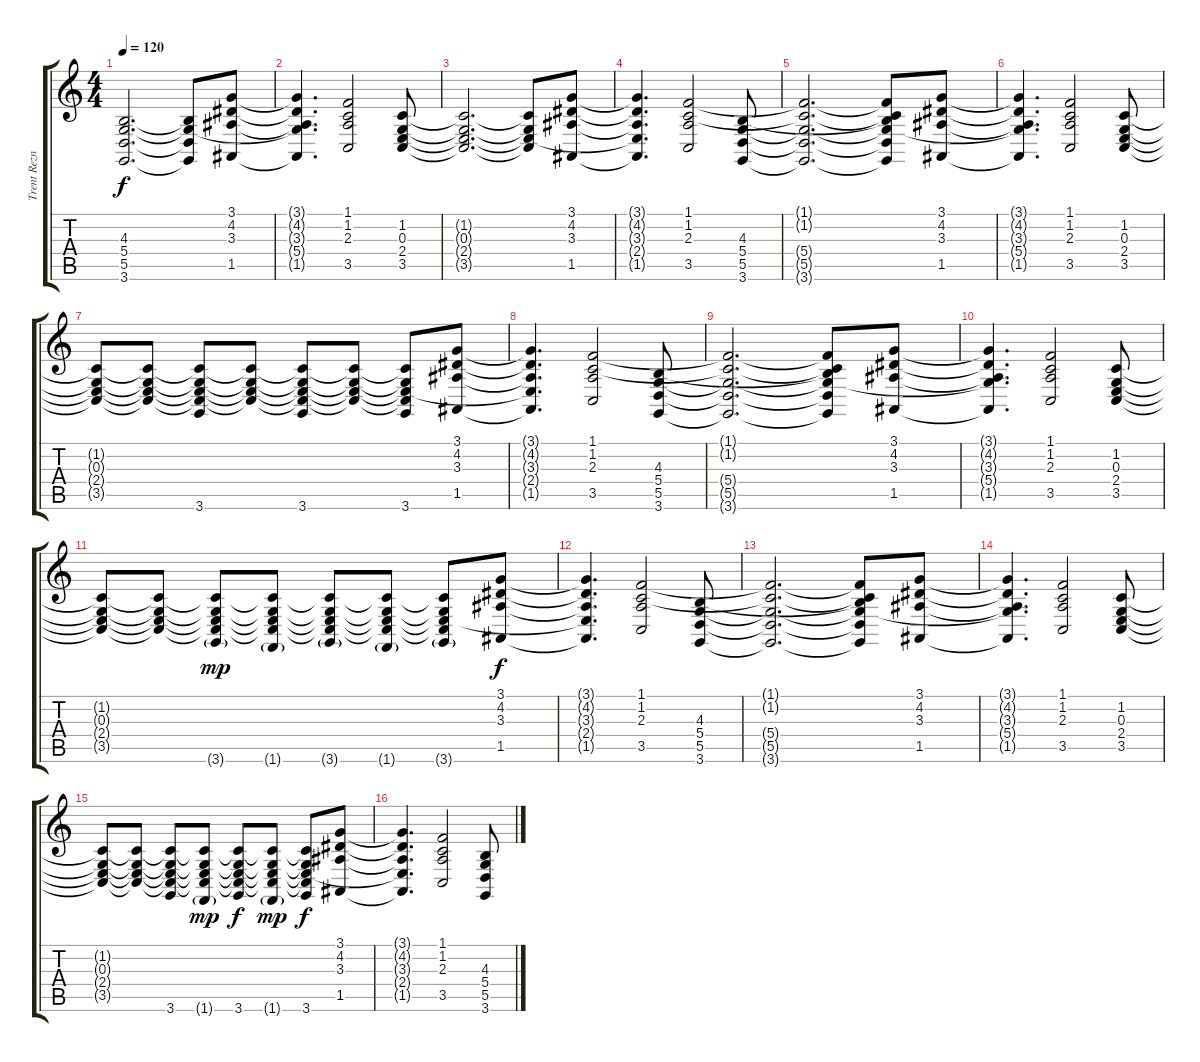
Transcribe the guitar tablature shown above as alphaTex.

\track ("Trent Reznor" "Trent Rezn") {instrument brightacousticpiano}
\staff {score tabs}
\tuning (E4 B3 G3 D3 A2 E2) {hide}
\ts (4 4)
\tempo 120
\clef g2
\ks c
(4.3 5.4 5.5 3.6).2{d dy f} (4.3{t} 5.4{t} 5.5{t} 3.6{t}).8 (3.1 4.2 3.3 1.5).8 |
(3.1{t} 4.2{t} 3.3{t} 5.4{t} 1.5{t}).4{d} (1.1 1.2 2.3 3.5).2 (1.2 0.3 2.4 3.5).8 |
(1.2{t} 0.3{t} 2.4{t} 3.5{t}).2{d} (1.2{t} 0.3{t} 2.4{t} 3.5{t}).8 (3.1 4.2 3.3 1.5).8 |
(3.1{t} 4.2{t} 3.3{t} 2.4{t} 1.5{t}).4{d} (1.1 1.2 2.3 3.5).2 (4.3 5.4 5.5 3.6).8 |
(1.1{t} 1.2{t} 5.4{t} 5.5{t} 3.6{t}).2{d} (1.1{t} 1.2{t} 4.3{t} 5.4{t} 5.5{t} 3.6{t}).8 (3.1 4.2 3.3 1.5).8 |
(3.1{t} 4.2{t} 3.3{t} 5.4{t} 1.5{t}).4{d} (1.1 1.2 2.3 3.5).2 (1.2 0.3 2.4 3.5).8 |
(1.2{t} 0.3{t} 2.4{t} 3.5{t}).8 (1.2{t} 0.3{t} 2.4{t} 3.5{t}).8 (1.2{t} 0.3{t} 2.4{t} 3.5{t} 3.6).8 (1.2{t} 0.3{t} 2.4{t} 3.5{t}).8 (1.2{t} 0.3{t} 2.4{t} 3.5{t} 3.6).8 (1.2{t} 0.3{t} 2.4{t} 3.5{t}).8 (1.2{t} 0.3{t} 2.4{t} 3.5{t} 3.6).8 (3.1 4.2 3.3 1.5).8 |
(3.1{t} 4.2{t} 3.3{t} 2.4{t} 1.5{t}).4{d} (1.1 1.2 2.3 3.5).2 (4.3 5.4 5.5 3.6).8 |
(1.1{t} 1.2{t} 5.4{t} 5.5{t} 3.6{t}).2{d} (1.1{t} 1.2{t} 4.3{t} 5.4{t} 5.5{t} 3.6{t}).8 (3.1 4.2 3.3 1.5).8 |
(3.1{t} 4.2{t} 3.3{t} 5.4{t} 1.5{t}).4{d} (1.1 1.2 2.3 3.5).2 (1.2 0.3 2.4 3.5).8 |
(1.2{t} 0.3{t} 2.4{t} 3.5{t}).8 (1.2{t} 0.3{t} 2.4{t} 3.5{t}).8 (1.2{t} 0.3{t} 2.4{t} 3.5{t} 3.6{g}).8{dy mp} (1.2{t} 0.3{t} 2.4{t} 3.5{t} 1.6{g}).8 (1.2{t} 0.3{t} 2.4{t} 3.5{t} 3.6{g}).8 (1.2{t} 0.3{t} 2.4{t} 3.5{t} 1.6{g}).8 (1.2{t} 0.3{t} 2.4{t} 3.5{t} 3.6{g}).8 (3.1 4.2 3.3 1.5).8{dy f} |
(3.1{t} 4.2{t} 3.3{t} 2.4{t} 1.5{t}).4{d} (1.1 1.2 2.3 3.5).2 (4.3 5.4 5.5 3.6).8 |
(1.1{t} 1.2{t} 5.4{t} 5.5{t} 3.6{t}).2{d} (1.1{t} 1.2{t} 4.3{t} 5.4{t} 5.5{t} 3.6{t}).8 (3.1 4.2 3.3 1.5).8 |
(3.1{t} 4.2{t} 3.3{t} 5.4{t} 1.5{t}).4{d} (1.1 1.2 2.3 3.5).2 (1.2 0.3 2.4 3.5).8 |
(1.2{t} 0.3{t} 2.4{t} 3.5{t}).8 (1.2{t} 0.3{t} 2.4{t} 3.5{t}).8 (1.2{t} 0.3{t} 2.4{t} 3.5{t} 3.6).8 (1.2{t} 0.3{t} 2.4{t} 3.5{t} 1.6{g}).8{dy mp} (1.2{t} 0.3{t} 2.4{t} 3.5{t} 3.6).8{dy f} (1.2{t} 0.3{t} 2.4{t} 3.5{t} 1.6{g}).8{dy mp} (1.2{t} 0.3{t} 2.4{t} 3.5{t} 3.6).8{dy f} (3.1 4.2 3.3 1.5).8 |
(3.1{t} 4.2{t} 3.3{t} 2.4{t} 1.5{t}).4{d} (1.1 1.2 2.3 3.5).2 (4.3 5.4 5.5 3.6).8
